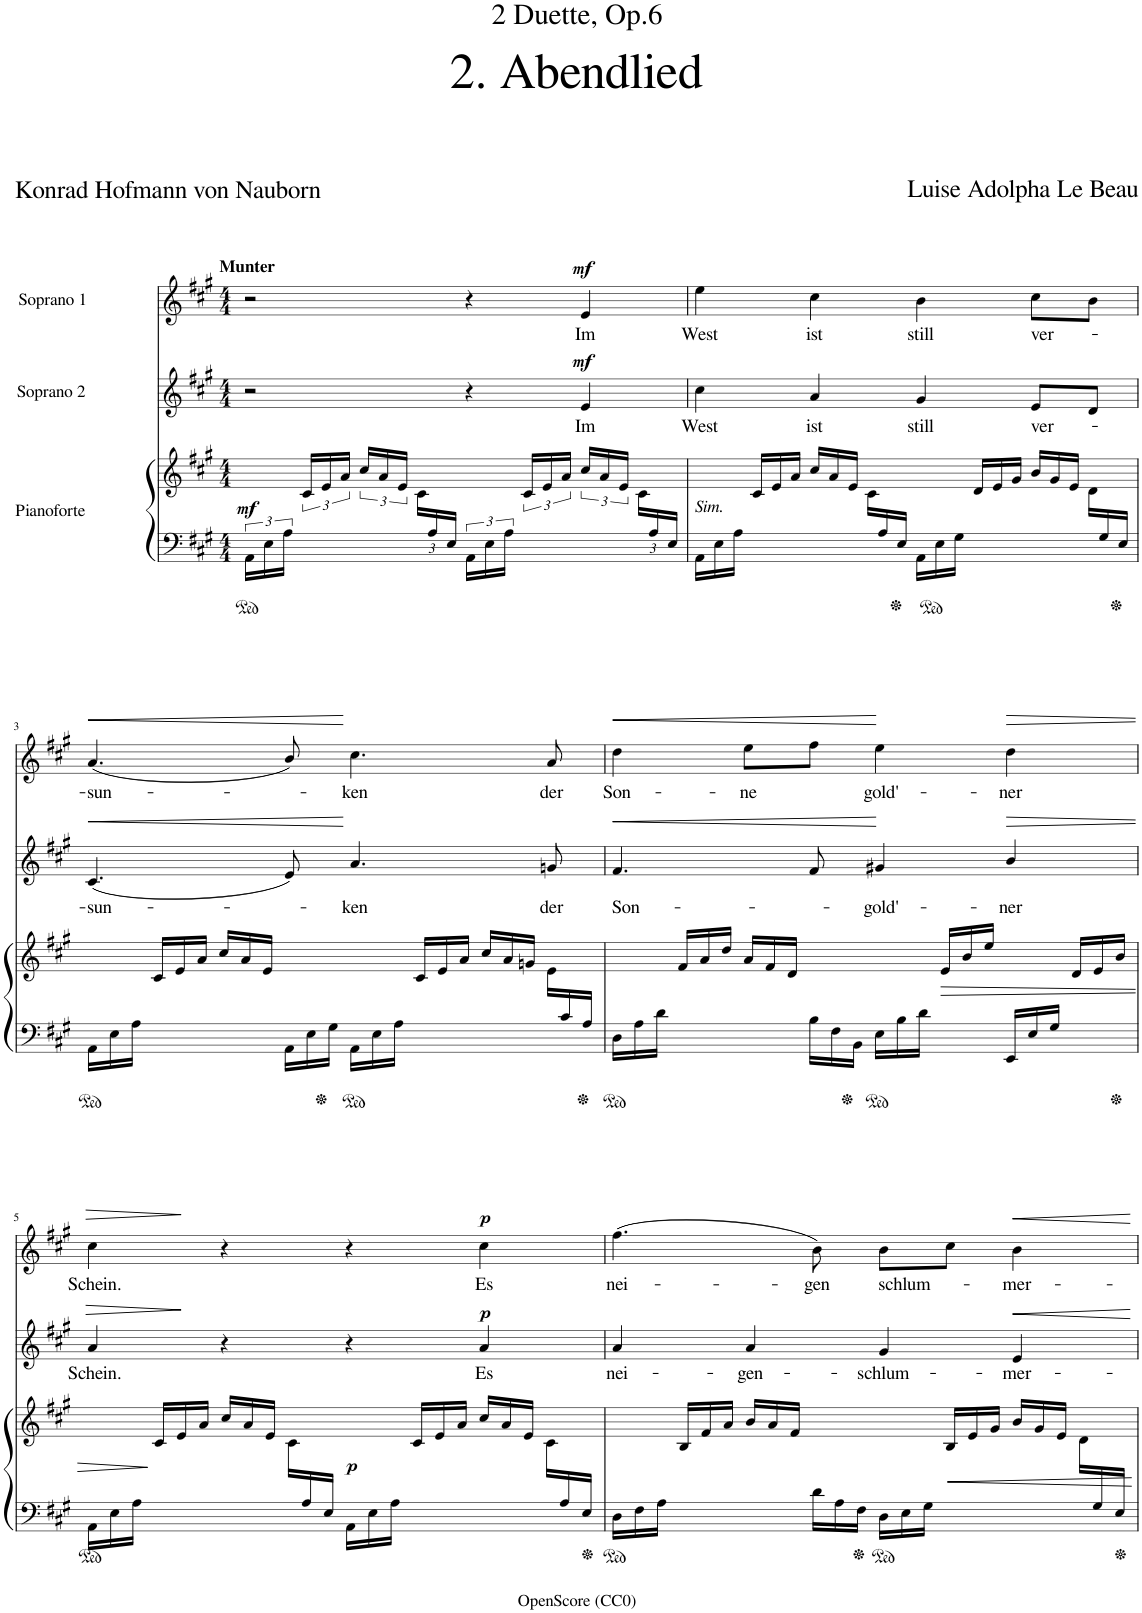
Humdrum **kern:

**kern	**kern	**dynam	**kern	**text	**dynam	**kern	**text	**dynam
*part3	*part3	*part3	*part2	*part2	*part2	*part1	*part1	*part1
*staff4	*staff3	*staff3/4	*staff2	*staff2	*staff2	*staff1	*staff1	*staff1
*I"Pianoforte	*	*	*I"Soprano 2	*	*	*I"Soprano 1	*	*
*I'Pno	*	*	*	*	*	*	*	*
*clefF4	*clefG2	*	*clefG2	*	*	*clefG2	*	*
*k[f#c#g#]	*k[f#c#g#]	*	*k[f#c#g#]	*	*	*k[f#c#g#]	*	*
*M4/4	*M4/4	*	*M4/4	*	*	*M4/4	*	*
=1	=1	=1	=1	=1	=1	=1	=1	=1
*^	*	*	*	*	*	*	*	*
!	!	!	!	!	!	!	!LO:TX:a:B:t=Munter	!	!
!	!	!	!LO:DY:b	!	!	!	!	!	!
24AA\LL	1ryy	8ryy	mf	2r	.	.	2r	.	.
24E\	.	.	.	.	.	.	.	.	.
24A\JJ	.	.	.	.	.	.	.	.	.
24%7ryy	.	24c#/LL	.	.	.	.	.	.	.
.	.	24e/	.	.	.	.	.	.	.
.	.	24a/JJ	.	.	.	.	.	.	.
.	.	24cc#/LL	.	.	.	.	.	.	.
.	.	24a/	.	.	.	.	.	.	.
.	.	24e/JJ	.	.	.	.	.	.	.
*	*	*Xbrackettup	*	*	*	*	*	*	*
.	.	24c#\LL	.	.	.	.	.	.	.
24A/	.	24%5ryy	.	.	.	.	.	.	.
24E/JJ	.	.	.	.	.	.	.	.	.
24AA\LL	.	.	.	4r	.	.	4r	.	.
24E\	.	.	.	.	.	.	.	.	.
24A\JJ	.	.	.	.	.	.	.	.	.
*	*	*brackettup	*	*	*	*	*	*	*
24%7ryy	.	24c#/LL	.	.	.	.	.	.	.
.	.	24e/	.	.	.	.	.	.	.
.	.	24a/JJ	.	.	.	.	.	.	.
!	!	!	!	!	!LO:LY:b	!LO:DY:a	!	!LO:LY:b	!LO:DY:a
.	.	24cc#/LL	.	4e/	Im	mf	4e/	Im	mf
.	.	24a/	.	.	.	.	.	.	.
.	.	24e/JJ	.	.	.	.	.	.	.
*	*	*Xbrackettup	*	*	*	*	*	*	*
.	.	24c#\LL	.	.	.	.	.	.	.
24A/	.	12ryy	.	.	.	.	.	.	.
24E/JJ	.	.	.	.	.	.	.	.	.
=2	=2	=2	=2	=2	=2	=2	=2	=2	=2
!	!	!LO:TX:b:i:t=Sim.	!	!	!	!	!	!	!
!	!	!	!	!	!LO:LY:b	!	!	!LO:LY:b	!
24AA\LL	1ryy	8ryy	.	4cc#\	West	.	4ee\	West	.
24E\	.	.	.	.	.	.	.	.	.
24A\JJ	.	.	.	.	.	.	.	.	.
*	*	*brackettup	*	*	*	*	*	*	*
24%7ryy	.	24c#/LL	.	.	.	.	.	.	.
.	.	24e/	.	.	.	.	.	.	.
.	.	24a/JJ	.	.	.	.	.	.	.
!	!	!	!	!	!LO:LY:b	!	!	!LO:LY:b	!
.	.	24cc#/LL	.	4a/	ist	.	4cc#\	ist	.
.	.	24a/	.	.	.	.	.	.	.
.	.	24e/JJ	.	.	.	.	.	.	.
*	*	*Xbrackettup	*	*	*	*	*	*	*
.	.	24c#\LL	.	.	.	.	.	.	.
24A/	.	24%5ryy	.	.	.	.	.	.	.
24E/JJ	.	.	.	.	.	.	.	.	.
!	!	!	!	!	!LO:LY:b	!	!	!LO:LY:b	!
24AA\LL	.	.	.	4g#/	still	.	4b\	still	.
24E\	.	.	.	.	.	.	.	.	.
24G#\JJ	.	.	.	.	.	.	.	.	.
*	*	*brackettup	*	*	*	*	*	*	*
24%7ryy	.	24d/LL	.	.	.	.	.	.	.
.	.	24e/	.	.	.	.	.	.	.
.	.	24g#/JJ	.	.	.	.	.	.	.
!	!	!	!	!	!LO:LY:b	!	!	!LO:LY:b	!
.	.	24b/LL	.	8e/L	ver-	.	8cc#\L	ver-	.
.	.	24g#/	.	.	.	.	.	.	.
.	.	24e/JJ	.	.	.	.	.	.	.
*	*	*Xbrackettup	*	*	*	*	*	*	*
.	.	24d\LL	.	8d/J	.	.	8b\J	.	.
24G#/	.	12ryy	.	.	.	.	.	.	.
24E/JJ	.	.	.	.	.	.	.	.	.
!!LO:LB:g=z
=3	=3	=3	=3	=3	=3	=3	=3	=3	=3
!	!	!	!	!	!LO:LY:b	!LO:HP:b	!	!LO:LY:b	!LO:HP:b
24AA\LL	1ryy	8ryy	.	(4.c#/	-sun-	<	(4.a/	-sun-	<
24E\	.	.	.	.	.	.	.	.	.
24A\JJ	.	.	.	.	.	.	.	.	.
*	*	*brackettup	*	*	*	*	*	*	*
4ryy	.	24c#/LL	.	.	.	.	.	.	.
.	.	24e/	.	.	.	.	.	.	.
.	.	24a/JJ	.	.	.	.	.	.	.
.	.	24cc#/LL	.	.	.	.	.	.	.
.	.	24a/	.	.	.	.	.	.	.
.	.	24e/JJ	.	.	.	.	.	.	.
24AA\LL	.	4ryy	.	8e/)	.	.	8b/)	.	.
24E\	.	.	.	.	.	.	.	.	.
24G#\JJ	.	.	.	.	.	.	.	.	.
!	!	!	!	!	!LO:LY:b	!	!	!LO:LY:b	!
24AA\LL	.	.	.	4.a/	-ken	[	4.cc#\	-ken	[
24E\	.	.	.	.	.	.	.	.	.
24A\JJ	.	.	.	.	.	.	.	.	.
24%7ryy	.	24c#/LL	.	.	.	.	.	.	.
.	.	24e/	.	.	.	.	.	.	.
.	.	24a/JJ	.	.	.	.	.	.	.
.	.	24cc#/LL	.	.	.	.	.	.	.
.	.	24a/	.	.	.	.	.	.	.
.	.	24gn/JJ	.	.	.	.	.	.	.
*	*	*Xbrackettup	*	*	*	*	*	*	*
!	!	!	!	!	!LO:LY:b	!	!	!LO:LY:b	!
.	.	24e\LL	.	8gn/	der	.	8a/	der	.
24c#/	.	12ryy	.	.	.	.	.	.	.
24A/JJ	.	.	.	.	.	.	.	.	.
=4	=4	=4	=4	=4	=4	=4	=4	=4	=4
!	!	!	!	!	!LO:LY:b	!LO:HP:b	!	!LO:LY:b	!LO:HP:b
24D\LL	1ryy	8ryy	.	4.f#/	Son-	<	4dd\	Son-	<
24A\	.	.	.	.	.	.	.	.	.
24d\JJ	.	.	.	.	.	.	.	.	.
*	*	*brackettup	*	*	*	*	*	*	*
4ryy	.	24f#/LL	.	.	.	.	.	.	.
.	.	24a/	.	.	.	.	.	.	.
.	.	24dd/JJ	.	.	.	.	.	.	.
!	!	!	!	!	!	!	!	!LO:LY:b	!
.	.	24a/LL	.	.	.	.	8ee\L	-ne	.
.	.	24f#/	.	.	.	.	.	.	.
.	.	24d/JJ	.	.	.	.	.	.	.
24B\LL	.	4ryy	.	8f#/	.	.	8ff#\J	.	.
24F#\	.	.	.	.	.	.	.	.	.
24BB\JJ	.	.	.	.	.	.	.	.	.
*ped	*	*	*	*	*	*	*	*	*
!	!	!	!	!	!LO:LY:b	!	!	!LO:LY:b	!
24E\LL	.	.	.	4g#X/	gold'-	[	4ee\	gold'-	[
24B\	.	.	.	.	.	.	.	.	.
24d\JJ	.	.	.	.	.	.	.	.	.
!	!	!	!LO:HP:b	!	!	!	!	!	!
8ryy	.	24e/LL	>	.	.	.	.	.	.
.	.	24b/	.	.	.	.	.	.	.
.	.	24ee/JJ	.	.	.	.	.	.	.
!	!	!	!	!	!LO:LY:b	!LO:HP:b	!	!LO:LY:b	!LO:HP:b
24EE/LL	.	8ryy	.	4b/	-ner	>	4dd\	-ner	>
24E/	.	.	.	.	.	.	.	.	.
24G#/JJ	.	.	.	.	.	.	.	.	.
8ryy	.	24d/LL	.	.	.	.	.	.	.
.	.	24e/	.	.	.	.	.	.	.
.	.	24b/JJ	.	.	.	.	.	.	.
!!LO:LB:g=z
=5	=5	=5	=5	=5	=5	=5	=5	=5	=5
*	*	*Xped	*	*	*	*	*	*	*
!	!	!	!	!	!LO:LY:b	!	!	!LO:LY:b	!
24AA\LL	1ryy	8ryy	.	4a/	Schein.	.	4cc#\	Schein.	.
24E\	.	.	.	.	.	.	.	.	.
24A\JJ	.	.	.	.	.	.	.	.	.
24%7ryy	.	24c#/LL	]	.	.	.	.	.	.
.	.	24e/	.	.	.	.	.	.	.
.	.	24a/JJ	.	.	.	.	.	.	.
.	.	24cc#/LL	.	4r	.	]	4r	.	]
.	.	24a/	.	.	.	.	.	.	.
.	.	24e/JJ	.	.	.	.	.	.	.
*	*	*Xbrackettup	*	*	*	*	*	*	*
.	.	24c#\LL	.	.	.	.	.	.	.
24A/	.	12ryy	.	.	.	.	.	.	.
24E/JJ	.	.	.	.	.	.	.	.	.
!	!	!	!LO:DY:b	!	!	!	!	!	!
24AA\LL	.	8ryy	p	4r	.	.	4r	.	.
24E\	.	.	.	.	.	.	.	.	.
24A\JJ	.	.	.	.	.	.	.	.	.
*	*	*brackettup	*	*	*	*	*	*	*
24%7ryy	.	24c#/LL	.	.	.	.	.	.	.
.	.	24e/	.	.	.	.	.	.	.
.	.	24a/JJ	.	.	.	.	.	.	.
!	!	!	!	!	!LO:LY:b	!LO:DY:a	!	!LO:LY:b	!LO:DY:a
.	.	24cc#/LL	.	4a/	Es	p	4cc#\	Es	p
.	.	24a/	.	.	.	.	.	.	.
.	.	24e/JJ	.	.	.	.	.	.	.
*	*	*Xbrackettup	*	*	*	*	*	*	*
.	.	24c#\LL	.	.	.	.	.	.	.
24A/	.	12ryy	.	.	.	.	.	.	.
24E/JJ	.	.	.	.	.	.	.	.	.
=6	=6	=6	=6	=6	=6	=6	=6	=6	=6
!	!	!	!	!	!LO:LY:b	!	!	!LO:LY:b	!
24D\LL	1ryy	8ryy	.	4a/	nei-	.	(4.ff#\	nei-	.
24F#\	.	.	.	.	.	.	.	.	.
24A\JJ	.	.	.	.	.	.	.	.	.
*	*	*brackettup	*	*	*	*	*	*	*
4ryy	.	24B/LL	.	.	.	.	.	.	.
.	.	24f#/	.	.	.	.	.	.	.
.	.	24a/JJ	.	.	.	.	.	.	.
!	!	!	!	!	!LO:LY:b	!	!	!	!
.	.	24b/LL	.	4a/	-gen-	.	.	.	.
.	.	24a/	.	.	.	.	.	.	.
.	.	24f#/JJ	.	.	.	.	.	.	.
*Xbrackettup	*	*	*	*	*	*	*	*	*
!	!	!	!	!	!	!	!	!LO:LY:b	!
24d\LL	.	4ryy	.	.	.	.	8b\)	-gen	.
24A\	.	.	.	.	.	.	.	.	.
24F#\JJ	.	.	.	.	.	.	.	.	.
*brackettup	*	*	*	*	*	*	*	*	*
!	!	!	!	!	!LO:LY:b	!	!	!LO:LY:b	!
24D\LL	.	.	.	4g#/	-schlum-	.	8b\L	schlum-	.
24E\	.	.	.	.	.	.	.	.	.
24G#\JJ	.	.	.	.	.	.	.	.	.
!	!	!	!LO:HP:b	!	!	!	!	!	!
24%7ryy	.	24B/LL	<	.	.	.	8cc#\J	.	.
.	.	24e/	.	.	.	.	.	.	.
.	.	24g#/JJ	.	.	.	.	.	.	.
!	!	!	!	!	!LO:LY:b	!LO:HP:b	!	!LO:LY:b	!LO:HP:b
.	.	24b/LL	.	4e/	-mer-	<	4b\	-mer-	<
.	.	24g#/	.	.	.	.	.	.	.
.	.	24e/JJ	.	.	.	.	.	.	.
*	*	*Xbrackettup	*	*	*	*	*	*	*
.	.	24d\LL	.	.	.	.	.	.	.
24G#/	.	12ryy	.	.	.	.	.	.	.
24E/JJ	.	.	.	.	.	.	.	.	.
*v	*v	*	*	*	*	*	*	*	*
.	.	[	.	.	[	.	.	[
=	=	=	=	=	=	=	=	=
*-	*-	*-	*-	*-	*-	*-	*-	*-
